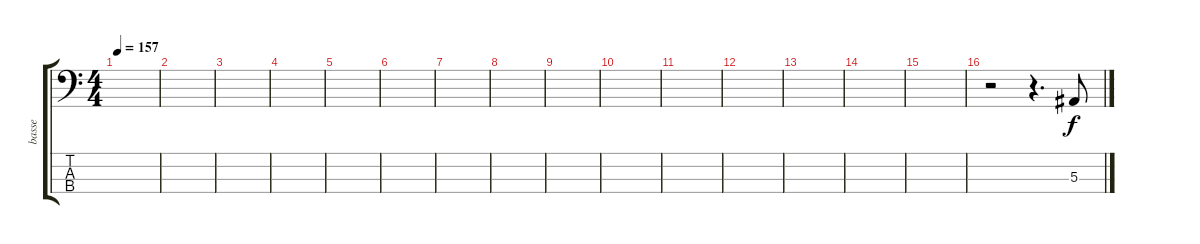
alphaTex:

\track ("basse" "basse") {instrument electricbasspick}
\staff {score tabs}
\tuning (Eb2 Bb1 F1 C1) {hide}
\ts (4 4)
\tempo 157
\clef f4
\ks c
|
|
|
|
|
|
|
|
|
|
|
|
|
|
|
r.2 r.4{d} 5.3.8
